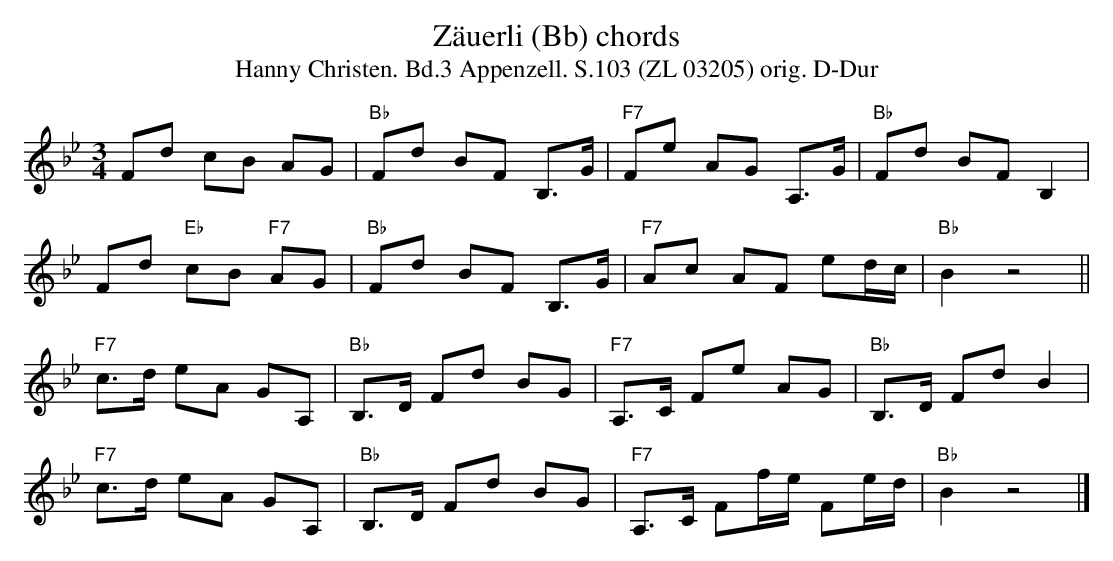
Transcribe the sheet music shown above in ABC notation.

X:1
T:Zäuerli (Bb) chords
T:Hanny Christen. Bd.3 Appenzell. S.103 (ZL 03205) orig. D-Dur
M:3/4
L:1/8
K:Bbmaj%%MIDI gchordon
Fd cB AG | "Bb"Fd BF B,>G | "F7"Fe AG A,>G | "Bb"Fd BF B,2 |
Fd "Eb"cB "F7"AG | "Bb"Fd BF B,>G | "F7"Ac AF ed/2c/2 | "Bb"B2 z4 ||
"F7"c>d eA GA, | "Bb"B,>D Fd BG | "F7"A,>C Fe AG | "Bb"B,>D Fd B2 |
"F7"c>d eA GA, | "Bb"B,>D Fd BG | "F7"A,>C Ff/2e/2 Fe/2d/2 | "Bb"B2 z4|]
